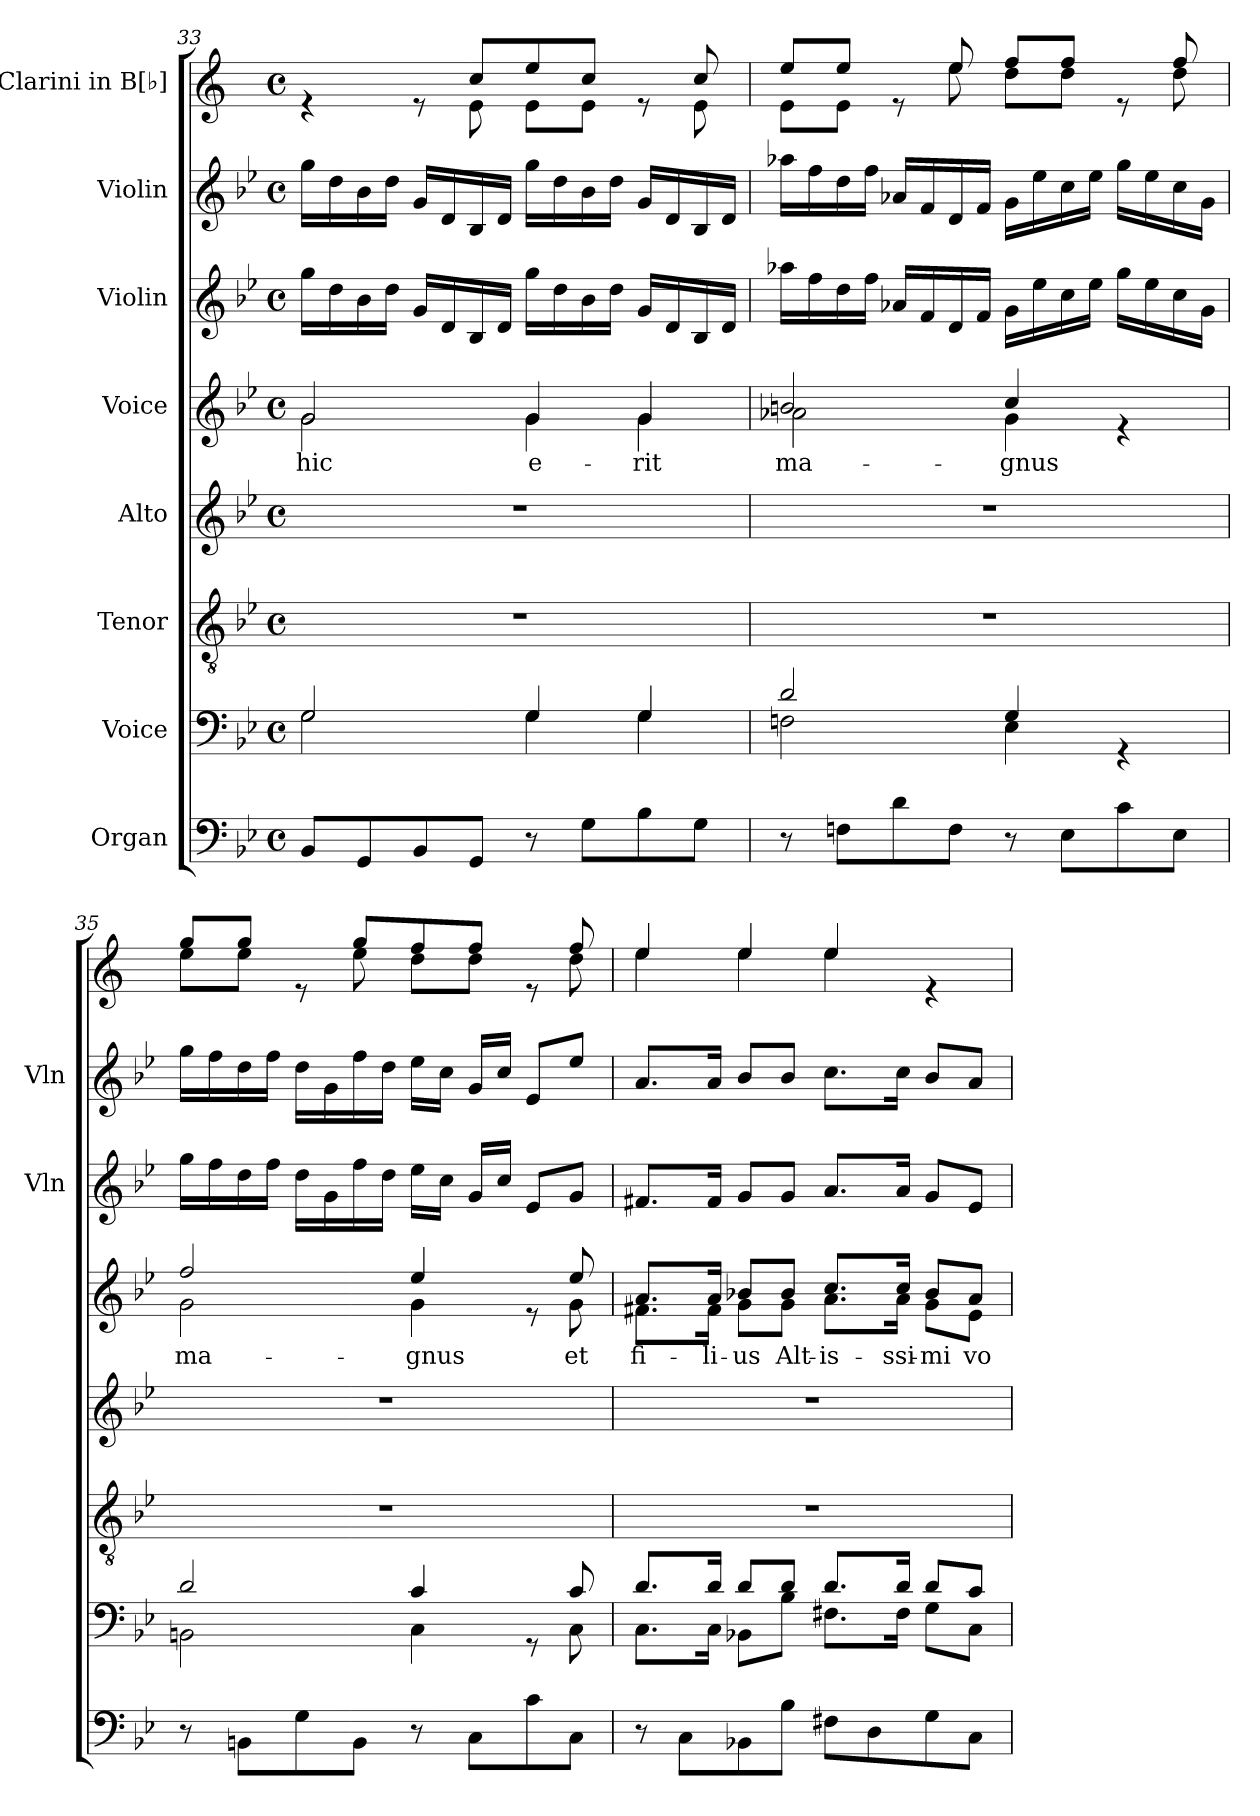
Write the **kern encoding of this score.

**kern	**kern	**kern	**kern	**kern	**text	**kern	**kern	**kern
*part8	*part7	*part6	*part5	*part4	*part4	*part3	*part2	*part1
*staff8	*staff7	*staff6	*staff5	*staff4	*staff4	*staff3	*staff2	*staff1
*I"Organ	*I"Voice	*I"Tenor	*I"Alto	*I"Voice	*	*I"Violin	*I"Violin	*I"Clarini in B[♭]
*	*	*	*	*	*	*I'Vln	*I'Vln	*
*clefF4	*clefF4	*clefGv2	*clefG2	*clefG2	*	*clefG2	*clefG2	*clefG2
*	*	*	*	*	*	*	*	*ITrd1c2
*k[b-e-]	*k[b-e-]	*k[b-e-]	*k[b-e-]	*k[b-e-]	*	*k[b-e-]	*k[b-e-]	*k[b-e-]
*M4/4	*M4/4	*M4/4	*M4/4	*M4/4	*	*M4/4	*M4/4	*M4/4
*met(c)	*met(c)	*met(c)	*met(c)	*met(c)	*	*met(c)	*met(c)	*met(c)
=33	=33	=33	=33	=33	=33	=33	=33	=33
*	*^	*	*	*	*	*	*	*
!	!	!	!	!	!	!LO:LY:b	!	!	!
*	*	*	*	*	*^	*	*	*	*^
8BB-/L	2G/	2G\	1r	1r	2g/	2g\	hic	16gg\LL	16gg\LL	4re	4.ryy
.	.	.	.	.	.	.	.	16dd\	16dd\	.	.
8GG/	.	.	.	.	.	.	.	16b-\	16b-\	.	.
.	.	.	.	.	.	.	.	16dd\JJ	16dd\JJ	.	.
8BB-/	.	.	.	.	.	.	.	16g/LL	16g/LL	8re	.
.	.	.	.	.	.	.	.	16d/	16d/	.	.
8GG/J	.	.	.	.	.	.	.	16B-/	16B-/	8b-/L	8d\
.	.	.	.	.	.	.	.	16d/JJ	16d/JJ	.	.
!	!	!	!	!	!	!	!LO:LY:b	!	!	!	!
8r	4G/	4G\	.	.	4g/	4g\	e-	16gg\LL	16gg\LL	8dd/	8d\L
.	.	.	.	.	.	.	.	16dd\	16dd\	.	.
8G\L	.	.	.	.	.	.	.	16b-\	16b-\	8b-/J	8d\J
.	.	.	.	.	.	.	.	16dd\JJ	16dd\JJ	.	.
!	!	!	!	!	!	!	!LO:LY:b	!	!	!	!
8B-\	4G/	4G\	.	.	4g/	4g\	-rit	16g/LL	16g/LL	8re	8ryy
.	.	.	.	.	.	.	.	16d/	16d/	.	.
8G\J	.	.	.	.	.	.	.	16B-/	16B-/	8b-/	8d\
.	.	.	.	.	.	.	.	16d/JJ	16d/JJ	.	.
=34	=34	=34	=34	=34	=34	=34	=34	=34	=34	=34	=34
!	!	!	!	!	!	!	!LO:LY:b	!	!	!	!
8r	2d/	2Fn\	1r	1r	2bn/	2a-X\	ma-	16aa-X\LL	16aa-X\LL	8dd/L	8d\L
.	.	.	.	.	.	.	.	16ff\	16ff\	.	.
8Fn\L	.	.	.	.	.	.	.	16dd\	16dd\	8dd/J	8d\J
.	.	.	.	.	.	.	.	16ff\JJ	16ff\JJ	.	.
8d\	.	.	.	.	.	.	.	16a-X/LL	16a-X/LL	8re	8ryy
.	.	.	.	.	.	.	.	16f/	16f/	.	.
8F\J	.	.	.	.	.	.	.	16d/	16d/	8dd/	8dd\
.	.	.	.	.	.	.	.	16f/JJ	16f/JJ	.	.
!	!	!	!	!	!	!	!LO:LY:b	!	!	!	!
8r	4G/	4E-\	.	.	4cc/	4g\	-gnus	16g\LL	16g\LL	8ee-/L	8cc\L
.	.	.	.	.	.	.	.	16ee-\	16ee-\	.	.
8E-\L	.	.	.	.	.	.	.	16cc\	16cc\	8ee-/J	8cc\J
.	.	.	.	.	.	.	.	16ee-\JJ	16ee-\JJ	.	.
8c\	4rGG	4ryy	.	.	4re	4ryy	.	16gg\LL	16gg\LL	8re	8ryy
.	.	.	.	.	.	.	.	16ee-\	16ee-\	.	.
8E-\J	.	.	.	.	.	.	.	16cc\	16cc\	8ee-/	8cc\
.	.	.	.	.	.	.	.	16g\JJ	16g\JJ	.	.
!!LO:LB:g=z	!!
=35	=35	=35	=35	=35	=35	=35	=35	=35	=35	=35	=35
!	!	!	!	!	!	!	!LO:LY:b	!	!	!	!
8r	2d/	2BBn\	1r	1r	2ff/	2g\	ma-	16gg\LL	16gg\LL	8ff/L	8dd\L
.	.	.	.	.	.	.	.	16ff\	16ff\	.	.
8BBn\L	.	.	.	.	.	.	.	16dd\	16dd\	8ff/J	8dd\J
.	.	.	.	.	.	.	.	16ff\JJ	16ff\JJ	.	.
8G\	.	.	.	.	.	.	.	16dd\LL	16dd\LL	8re	8ryy
.	.	.	.	.	.	.	.	16g\	16g\	.	.
8BB\J	.	.	.	.	.	.	.	16ff\	16ff\	8ff/L	8dd\
.	.	.	.	.	.	.	.	16dd\JJ	16dd\JJ	.	.
!	!	!	!	!	!	!	!LO:LY:b	!	!	!	!
8r	4c/	4C\	.	.	4ee-/	4g\	-gnus	16ee-\LL	16ee-\LL	8ee-/	8cc\L
.	.	.	.	.	.	.	.	16cc\JJ	16cc\JJ	.	.
8C\L	.	.	.	.	.	.	.	16g/LL	16g/LL	8ee-/J	8cc\J
.	.	.	.	.	.	.	.	16cc/JJ	16cc/JJ	.	.
8c\	8rGG	8ryy	.	.	8re	8ryy	.	8e-/L	8e-/L	8re	8ryy
!	!	!	!	!	!	!	!LO:LY:b	!	!	!	!
8C\J	8c/	8C\	.	.	8ee-/	8g\	et	8g/J	8ee-/J	8ee-/	8cc\
=36	=36	=36	=36	=36	=36	=36	=36	=36	=36	=36	=36
!	!	!	!	!	!	!	!LO:LY:b	!	!	!	!
8r	8.d/L	8.C\L	1r	1r	8.a/L	8.f#X\L	fi-	8.f#X/L	8.a/L	4dd/	4dd\
8C\L	.	.	.	.	.	.	.	.	.	.	.
!	!	!	!	!	!	!	!LO:LY:b	!	!	!	!
.	16d/Jk	16C\Jk	.	.	16a/Jk	16f#\Jk	-li-	16f#/Jk	16a/Jk	.	.
!	!	!	!	!	!	!	!LO:LY:b	!	!	!	!
8BB-X\	8d/L	8BB-X\L	.	.	8b-X/L	8g\L	-us	8g/L	8b-/L	4dd/	4dd\
!	!	!	!	!	!	!	!LO:LY:b	!	!	!	!
8B-\J	8d/J	8B-\J	.	.	8b-/J	8g\J	Alt-	8g/J	8b-/J	.	.
!	!	!	!	!	!	!	!LO:LY:b	!	!	!	!
8F#X\L	8.d/L	8.F#X\L	.	.	8.cc/L	8.a\L	-is-	8.a/L	8.cc\L	4dd/	4dd\
8D\	.	.	.	.	.	.	.	.	.	.	.
!	!	!	!	!	!	!	!LO:LY:b	!	!	!	!
.	16d/Jk	16F#\Jk	.	.	16cc/Jk	16a\Jk	-ssi-	16a/Jk	16cc\Jk	.	.
!	!	!	!	!	!	!	!LO:LY:b	!	!	!	!
8G\	8d/L	8G\L	.	.	8b-/L	8g\L	-mi	8g/L	8b-/L	4re	4ryy
!	!	!	!	!	!	!	!LO:LY:b	!	!	!	!
8C\J	8c/J	8C\J	.	.	8a/J	8e-\J	vo-	8e-/J	8a/J	.	.
*	*v	*v	*	*	*v	*v	*	*	*	*v	*v
=	=	=	=	=	=	=	=	=
*-	*-	*-	*-	*-	*-	*-	*-	*-
